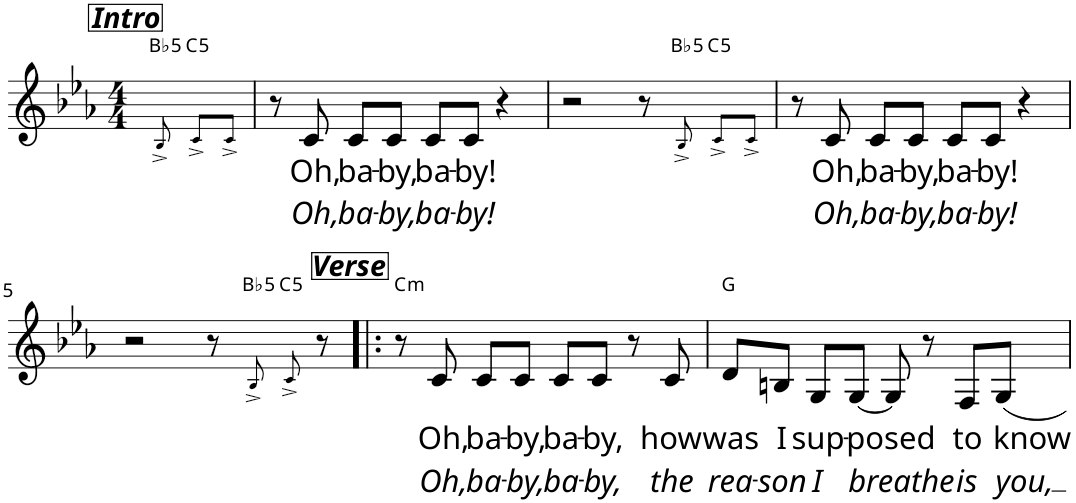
**kern	**text	**text	**harte
*part1	*part1	*part1	*part1
*staff1	*staff1	*staff1	*
*I"Voice	*	*	*
*clefG2	*	*	*
*k[b-e-a-]	*	*	*
*M4/4	*	*	*
=1	=1	=1	=1
!LO:TX:a:Bi:t=Intro	!	!	!LO:H:kt=5
8B-^!/	.	.	Bb:(1,5)
!	!	!	!LO:H:kt=5
8c^!/L	.	.	C:(1,5)
8c^!/J	.	.	.
=2	=2	=2	=2
8r	.	.	.
!	!LO:LY:b	!LO:LY:b	!
8c/	Oh,	Oh,	.
!	!LO:LY:b	!LO:LY:b	!
8c/L	ba-	ba-	.
!	!LO:LY:b	!LO:LY:b	!
8c/J	-by,	-by,	.
!	!LO:LY:b	!LO:LY:b	!
8c/L	ba-	ba-	.
!	!LO:LY:b	!LO:LY:b	!
8c/J	-by!	-by!	.
4r	.	.	.
=3	=3	=3	=3
2r	.	.	.
8r	.	.	.
!	!	!	!LO:H:kt=5
8B-^!/	.	.	Bb:(1,5)
!	!	!	!LO:H:kt=5
8c^!/L	.	.	C:(1,5)
8c^!/J	.	.	.
=4	=4	=4	=4
8r	.	.	.
!	!LO:LY:b	!LO:LY:b	!
8c/	Oh,	Oh,	.
!	!LO:LY:b	!LO:LY:b	!
8c/L	ba-	ba-	.
!	!LO:LY:b	!LO:LY:b	!
8c/J	-by,	-by,	.
!	!LO:LY:b	!LO:LY:b	!
8c/L	ba-	ba-	.
!	!LO:LY:b	!LO:LY:b	!
8c/J	-by!	-by!	.
4r	.	.	.
!!LO:LB:g=z
=5	=5	=5	=5
2r	.	.	.
8r	.	.	.
!	!	!	!LO:H:kt=5
8B-^!/	.	.	Bb:(1,5)
!	!	!	!LO:H:kt=5
8c^!/	.	.	C:(1,5)
8r	.	.	.
=6!|:	=6!|:	=6!|:	=6!|:
!LO:TX:a:Bi:t=Verse	!	!	!LO:H:kt=m
8r	.	.	C:min
!	!LO:LY:b	!LO:LY:b	!
8c/	Oh,	Oh,	.
!	!LO:LY:b	!LO:LY:b	!
8c/L	ba-	ba-	.
!	!LO:LY:b	!LO:LY:b	!
8c/J	-by,	-by,	.
!	!LO:LY:b	!LO:LY:b	!
8c/L	ba-	ba-	.
!	!LO:LY:b	!LO:LY:b	!
8c/J	-by,	-by,	.
8r	.	.	.
!	!LO:LY:b	!LO:LY:b	!
8c/	how	the	.
=7	=7	=7	=7
!	!LO:LY:b	!LO:LY:b	!
8d/L	was	rea-	G:maj
!	!LO:LY:b	!LO:LY:b	!
8Bn/J	I	-son	.
!	!LO:LY:b	!LO:LY:b	!
8G/L	sup-	I	.
!	!LO:LY:b	!LO:LY:b	!
[8G/J	-posed	breathe	.
8G/]	.	.	.
8r	.	.	.
!	!LO:LY:b	!LO:LY:b	!
8F/L	to	is	.
!	!LO:LY:b	!LO:LY:b	!
8G/J	know	you,	.
=	=	=	=
*-	*-	*-	*-
